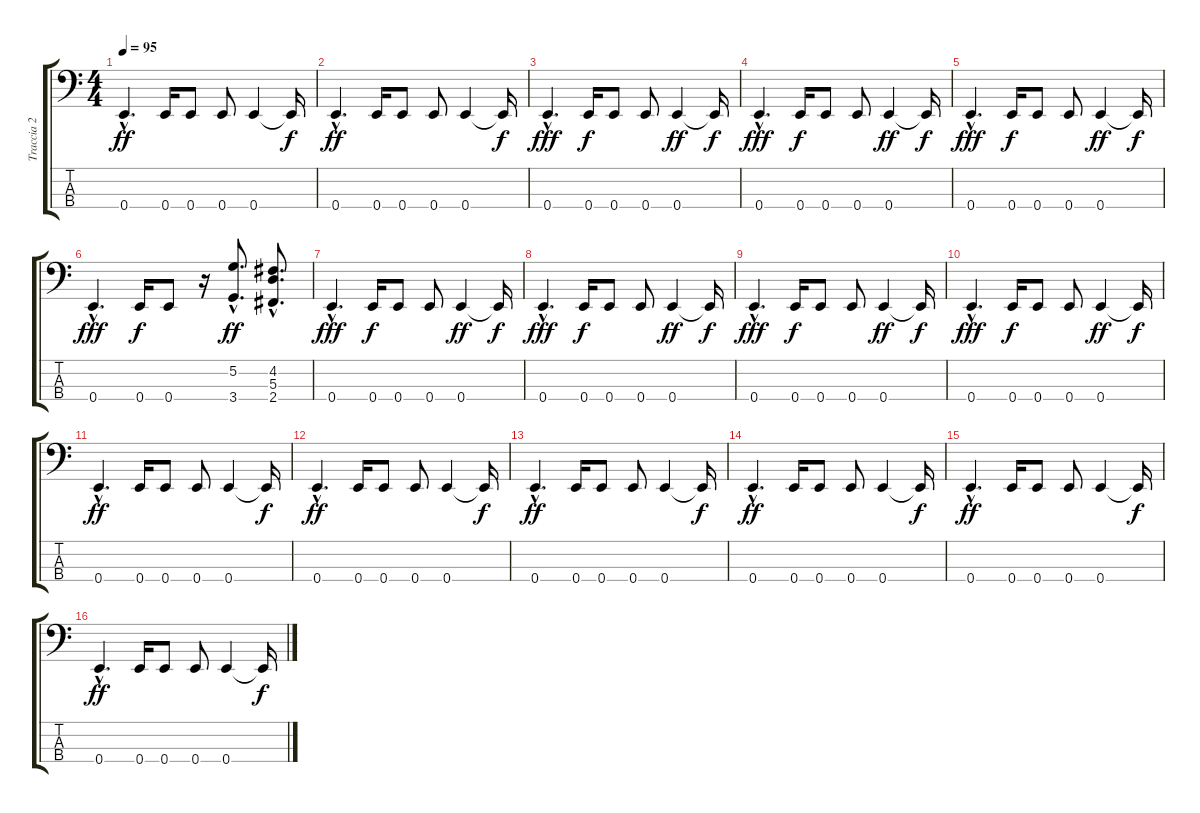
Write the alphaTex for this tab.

\track ("Traccia 2" "Traccia 2") {instrument electricbassfinger}
\staff {score tabs}
\tuning (G2 D2 A1 E1) {hide}
\ts (4 4)
\tempo 95
\clef f4
\ks c
0.4{hac}.4{d dy ff} 0.4.16 0.4.8 0.4.8 0.4.4 0.4{t}.16{dy f} |
0.4{hac}.4{d dy ff} 0.4.16 0.4.8 0.4.8 0.4.4 0.4{t}.16{dy f} |
0.4{hac}.4{d dy fff} 0.4.16{dy f} 0.4.8 0.4.8 0.4.4{dy ff} 0.4{t}.16{dy f} |
0.4{hac}.4{d dy fff} 0.4.16{dy f} 0.4.8 0.4.8 0.4.4{dy ff} 0.4{t}.16{dy f} |
0.4{hac}.4{d dy fff} 0.4.16{dy f} 0.4.8 0.4.8 0.4.4{dy ff} 0.4{t}.16{dy f} |
0.4{hac}.4{d dy fff} 0.4.16{dy f} 0.4.8 r.16 (5.2{hac} 3.4{hac}).8{d dy ff} (4.2{hac} 5.3{hac} 2.4{hac}).8{d} |
0.4{hac}.4{d dy fff} 0.4.16{dy f} 0.4.8 0.4.8 0.4.4{dy ff} 0.4{t}.16{dy f} |
0.4{hac}.4{d dy fff} 0.4.16{dy f} 0.4.8 0.4.8 0.4.4{dy ff} 0.4{t}.16{dy f} |
0.4{hac}.4{d dy fff} 0.4.16{dy f} 0.4.8 0.4.8 0.4.4{dy ff} 0.4{t}.16{dy f} |
0.4{hac}.4{d dy fff} 0.4.16{dy f} 0.4.8 0.4.8 0.4.4{dy ff} 0.4{t}.16{dy f} |
0.4{hac}.4{d dy ff} 0.4.16 0.4.8 0.4.8 0.4.4 0.4{t}.16{dy f} |
0.4{hac}.4{d dy ff} 0.4.16 0.4.8 0.4.8 0.4.4 0.4{t}.16{dy f} |
0.4{hac}.4{d dy ff} 0.4.16 0.4.8 0.4.8 0.4.4 0.4{t}.16{dy f} |
0.4{hac}.4{d dy ff} 0.4.16 0.4.8 0.4.8 0.4.4 0.4{t}.16{dy f} |
0.4{hac}.4{d dy ff} 0.4.16 0.4.8 0.4.8 0.4.4 0.4{t}.16{dy f} |
0.4{hac}.4{d dy ff} 0.4.16 0.4.8 0.4.8 0.4.4 0.4{t}.16{dy f}
